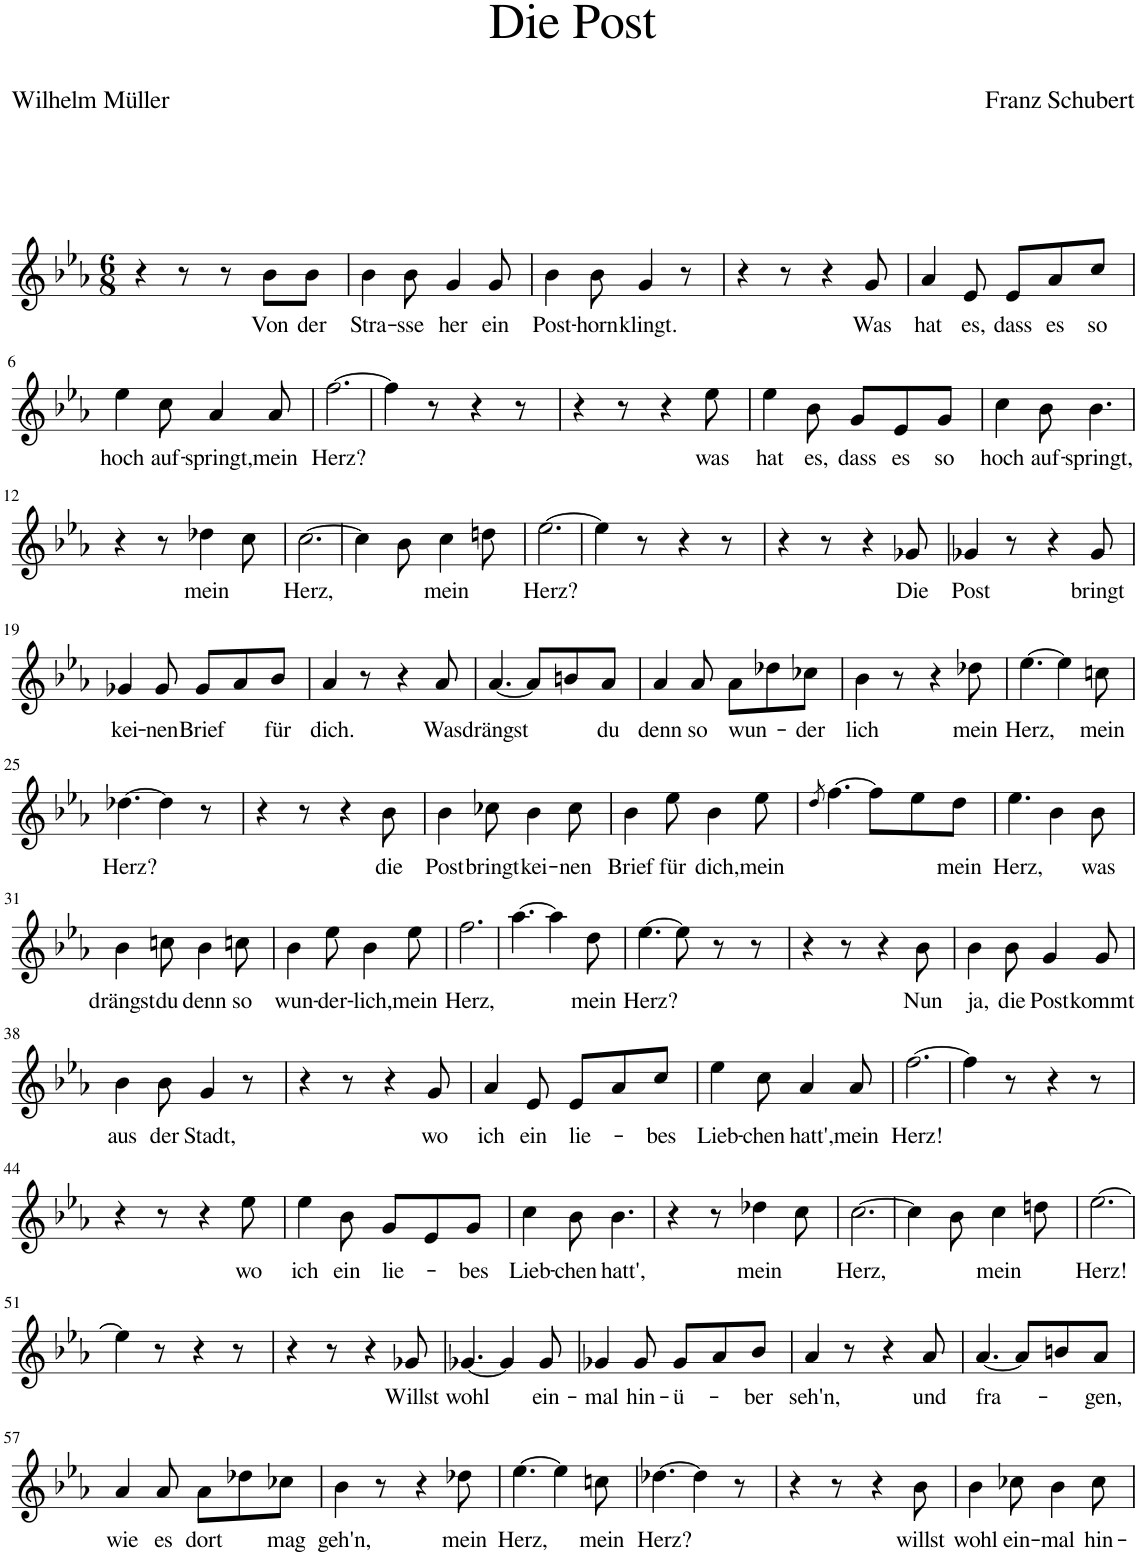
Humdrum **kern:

**kern	**text
*part1	*part1
*staff1	*staff1
*I"Piano	*
*I'Pno	*
*clefG2	*
*k[b-e-a-]	*
*M6/8	*
=1	=1
4r	.
8r	.
8r	.
!	!LO:LY:b
8b-\L	Von
!	!LO:LY:b
8b-\J	der
=2	=2
!	!LO:LY:b
4b-\	Stra-
!	!LO:LY:b
8b-\	-sse
!	!LO:LY:b
4g/	her
!	!LO:LY:b
8g/	ein
=3	=3
!	!LO:LY:b
4b-\	Post-
!	!LO:LY:b
8b-\	-horn
!	!LO:LY:b
4g/	klingt.
8r	.
=4	=4
4r	.
8r	.
4r	.
!	!LO:LY:b
8g/	Was
=5	=5
!	!LO:LY:b
4a-/	hat
!	!LO:LY:b
8e-/	es,
!	!LO:LY:b
8e-/L	dass
!	!LO:LY:b
8a-/	es
!	!LO:LY:b
8cc/J	so
!!LO:LB:g=z
=6	=6
!	!LO:LY:b
4ee-\	hoch
!	!LO:LY:b
8cc\	auf-
!	!LO:LY:b
4a-/	-springt,
!	!LO:LY:b
8a-/	mein
=7	=7
!	!LO:LY:b
[2.ff\	Herz?
=8	=8
4ff\]	.
8r	.
4r	.
8r	.
=9	=9
4r	.
8r	.
4r	.
!	!LO:LY:b
8ee-\	was
=10	=10
!	!LO:LY:b
4ee-\	hat
!	!LO:LY:b
8b-\	es,
!	!LO:LY:b
8g/L	dass
!	!LO:LY:b
8e-/	es
!	!LO:LY:b
8g/J	so
=11	=11
!	!LO:LY:b
4cc\	hoch
!	!LO:LY:b
8b-\	auf-
!	!LO:LY:b
4.b-\	-springt,
!!LO:LB:g=z
=12	=12
4r	.
8r	.
!	!LO:LY:b
4dd-X\	mein
8cc\	.
=13	=13
!	!LO:LY:b
[2.cc\	Herz,
=14	=14
4cc\]	.
8b-\	.
!	!LO:LY:b
4cc\	mein
8ddn\	.
=15	=15
!	!LO:LY:b
[2.ee-\	Herz?
=16	=16
4ee-\]	.
8r	.
4r	.
8r	.
=17	=17
4r	.
8r	.
4r	.
!	!LO:LY:b
8g-X/	Die
=18	=18
!	!LO:LY:b
4g-X/	Post
8r	.
4r	.
!	!LO:LY:b
8g-/	bringt
!!LO:LB:g=z
=19	=19
!	!LO:LY:b
4g-X/	kei-
!	!LO:LY:b
8g-/	-nen
!	!LO:LY:b
8g-/L	Brief
8a-/	.
!	!LO:LY:b
8b-/J	für
=20	=20
!	!LO:LY:b
4a-/	dich.
8r	.
4r	.
!	!LO:LY:b
8a-/	Was
=21	=21
!	!LO:LY:b
[4.a-/	drängst
8a-/L]	.
8bn/	.
!	!LO:LY:b
8a-/J	du
=22	=22
!	!LO:LY:b
4a-/	denn
!	!LO:LY:b
8a-/	so
!	!LO:LY:b
8a-\L	wun-
8dd-X\	.
!	!LO:LY:b
8cc-X\J	-der
=23	=23
!	!LO:LY:b
4b-\	lich
8r	.
4r	.
!	!LO:LY:b
8dd-X\	mein
=24	=24
!	!LO:LY:b
[4.ee-\	Herz,
4ee-\]	.
!	!LO:LY:b
8ccn\	mein
!!LO:LB:g=z
=25	=25
!	!LO:LY:b
[4.dd-X\	Herz?
4dd-\]	.
8r	.
=26	=26
4r	.
8r	.
4r	.
!	!LO:LY:b
8b-\	die
=27	=27
!	!LO:LY:b
4b-\	Post
!	!LO:LY:b
8cc-X\	bringt
!	!LO:LY:b
4b-\	kei-
!	!LO:LY:b
8cc-\	-nen
=28	=28
!	!LO:LY:b
4b-\	Brief
!	!LO:LY:b
8ee-\	für
!	!LO:LY:b
4b-\	dich,
!	!LO:LY:b
8ee-\	mein
=29	=29
8qdd/	.
[4.ff\	.
8ff\L]	.
8ee-\	.
!	!LO:LY:b
8dd\J	mein
=30	=30
!	!LO:LY:b
4.ee-\	Herz,
4b-\	.
!	!LO:LY:b
8b-\	was
!!LO:LB:g=z
=31	=31
!	!LO:LY:b
4b-\	drängst
!	!LO:LY:b
8ccn\	du
!	!LO:LY:b
4b-\	denn
!	!LO:LY:b
8ccn\	so
=32	=32
!	!LO:LY:b
4b-\	wun-
!	!LO:LY:b
8ee-\	-der-
!	!LO:LY:b
4b-\	-lich,
!	!LO:LY:b
8ee-\	mein
=33	=33
!	!LO:LY:b
2.ff\	Herz,
=34	=34
[4.aa-\	.
4aa-\]	.
!	!LO:LY:b
8dd\	mein
=35	=35
!	!LO:LY:b
[4.ee-\	Herz?
8ee-\]	.
8r	.
8r	.
=36	=36
4r	.
8r	.
4r	.
!	!LO:LY:b
8b-\	Nun
=37	=37
!	!LO:LY:b
4b-\	ja,
!	!LO:LY:b
8b-\	die
!	!LO:LY:b
4g/	Post
!	!LO:LY:b
8g/	kommt
!!LO:LB:g=z
=38	=38
!	!LO:LY:b
4b-\	aus
!	!LO:LY:b
8b-\	der
!	!LO:LY:b
4g/	Stadt,
8r	.
=39	=39
4r	.
8r	.
4r	.
!	!LO:LY:b
8g/	wo
=40	=40
!	!LO:LY:b
4a-/	ich
!	!LO:LY:b
8e-/	ein
!	!LO:LY:b
8e-/L	lie-
8a-/	.
!	!LO:LY:b
8cc/J	-bes
=41	=41
!	!LO:LY:b
4ee-\	Lieb-
!	!LO:LY:b
8cc\	-chen
!	!LO:LY:b
4a-/	hatt',
!	!LO:LY:b
8a-/	mein
=42	=42
!	!LO:LY:b
[2.ff\	Herz!
=43	=43
4ff\]	.
8r	.
4r	.
8r	.
!!LO:LB:g=z
=44	=44
4r	.
8r	.
4r	.
!	!LO:LY:b
8ee-\	wo
=45	=45
!	!LO:LY:b
4ee-\	ich
!	!LO:LY:b
8b-\	ein
!	!LO:LY:b
8g/L	lie-
8e-/	.
!	!LO:LY:b
8g/J	-bes
=46	=46
!	!LO:LY:b
4cc\	Lieb-
!	!LO:LY:b
8b-\	-chen
!	!LO:LY:b
4.b-\	hatt',
=47	=47
4r	.
8r	.
!	!LO:LY:b
4dd-X\	mein
8cc\	.
=48	=48
!	!LO:LY:b
[2.cc\	Herz,
=49	=49
4cc\]	.
8b-\	.
!	!LO:LY:b
4cc\	mein
8ddn\	.
=50	=50
!	!LO:LY:b
[2.ee-\	Herz!
!!LO:LB:g=z
=51	=51
4ee-\]	.
8r	.
4r	.
8r	.
=52	=52
4r	.
8r	.
4r	.
!	!LO:LY:b
8g-X/	Willst
=53	=53
!	!LO:LY:b
[4.g-X/	wohl
4g-/]	.
!	!LO:LY:b
8g-/	ein-
=54	=54
!	!LO:LY:b
4g-X/	-mal
!	!LO:LY:b
8g-/	hin-
!	!LO:LY:b
8g-/L	-ü-
8a-/	.
!	!LO:LY:b
8b-/J	-ber
=55	=55
!	!LO:LY:b
4a-/	seh'n,
8r	.
4r	.
!	!LO:LY:b
8a-/	und
=56	=56
!	!LO:LY:b
[4.a-/	fra-
8a-/L]	.
8bn/	.
!	!LO:LY:b
8a-/J	-gen,
!!LO:LB:g=z
=57	=57
!	!LO:LY:b
4a-/	wie
!	!LO:LY:b
8a-/	es
!	!LO:LY:b
8a-\L	dort
8dd-X\	.
!	!LO:LY:b
8cc-X\J	mag
=58	=58
!	!LO:LY:b
4b-\	geh'n,
8r	.
4r	.
!	!LO:LY:b
8dd-X\	mein
=59	=59
!	!LO:LY:b
[4.ee-\	Herz,
4ee-\]	.
!	!LO:LY:b
8ccn\	mein
=60	=60
!	!LO:LY:b
[4.dd-X\	Herz?
4dd-\]	.
8r	.
=61	=61
4r	.
8r	.
4r	.
!	!LO:LY:b
8b-\	willst
=62	=62
!	!LO:LY:b
4b-\	wohl
!	!LO:LY:b
8cc-X\	ein-
!	!LO:LY:b
4b-\	-mal
!	!LO:LY:b
8cc-\	hin-
=	=
*-	*-
